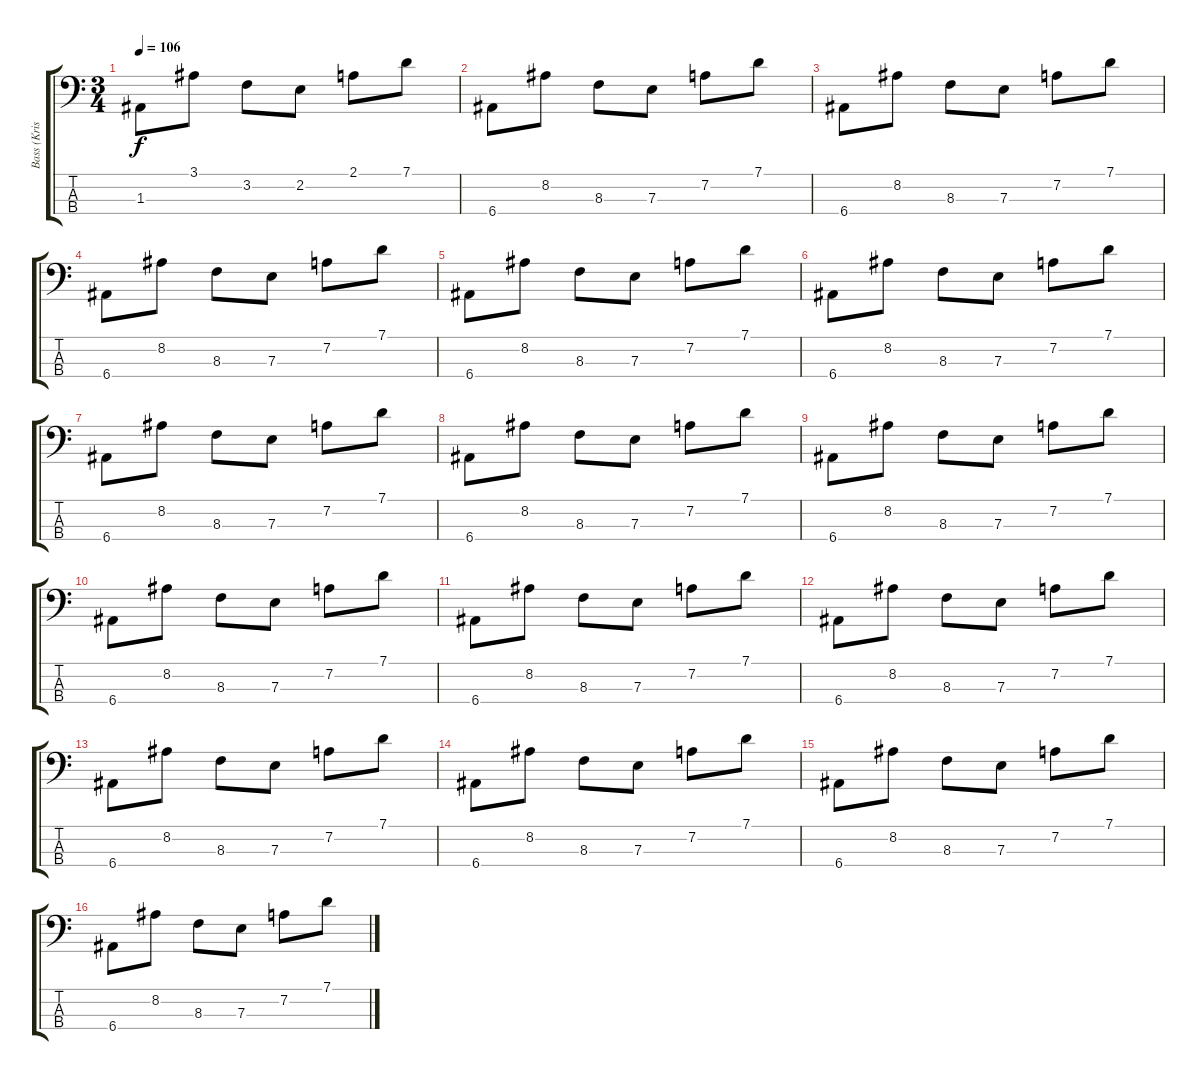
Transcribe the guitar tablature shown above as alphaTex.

\track ("Bass (Krist)" "Bass (Kris") {instrument electricbasspick}
\staff {score tabs}
\tuning (G2 D2 A1 E1) {hide}
\ts (3 4)
\tempo 106
\clef f4
\ks c
1.3.8{dy f} 3.1.8 3.2.8 2.2.8 2.1.8 7.1.8 |
6.4.8 8.2.8 8.3.8 7.3.8 7.2.8 7.1.8 |
6.4.8 8.2.8 8.3.8 7.3.8 7.2.8 7.1.8 |
6.4.8 8.2.8 8.3.8 7.3.8 7.2.8 7.1.8 |
6.4.8 8.2.8 8.3.8 7.3.8 7.2.8 7.1.8 |
6.4.8 8.2.8 8.3.8 7.3.8 7.2.8 7.1.8 |
6.4.8 8.2.8 8.3.8 7.3.8 7.2.8 7.1.8 |
6.4.8 8.2.8 8.3.8 7.3.8 7.2.8 7.1.8 |
6.4.8 8.2.8 8.3.8 7.3.8 7.2.8 7.1.8 |
6.4.8 8.2.8 8.3.8 7.3.8 7.2.8 7.1.8 |
6.4.8 8.2.8 8.3.8 7.3.8 7.2.8 7.1.8 |
6.4.8 8.2.8 8.3.8 7.3.8 7.2.8 7.1.8 |
6.4.8 8.2.8 8.3.8 7.3.8 7.2.8 7.1.8 |
6.4.8 8.2.8 8.3.8 7.3.8 7.2.8 7.1.8 |
6.4.8 8.2.8 8.3.8 7.3.8 7.2.8 7.1.8 |
6.4.8 8.2.8 8.3.8 7.3.8 7.2.8 7.1.8
